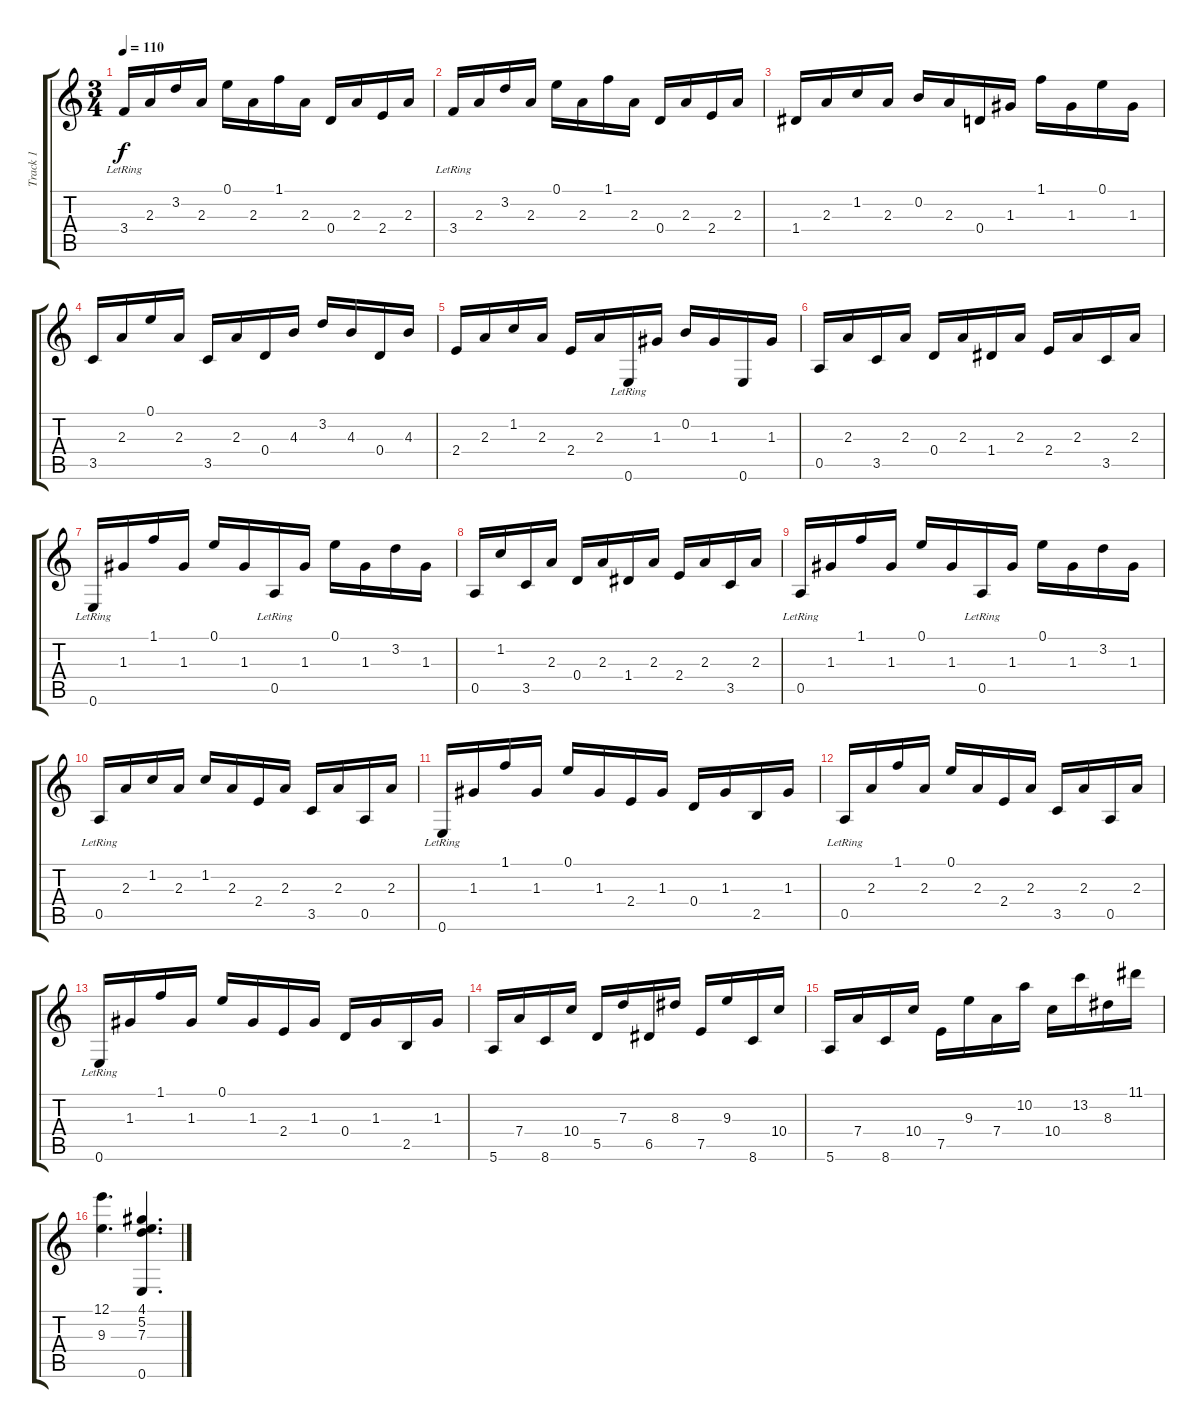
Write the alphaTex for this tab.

\track ("Track 1" "Track 1") {instrument acousticguitarsteel}
\staff {score tabs}
\tuning (E4 B3 G3 D3 A2 E2) {hide}
\ts (3 4)
\tempo 110
\clef g2
\ks c
3.4{lr}.16{dy f} 2.3.16 3.2.16 2.3.16 0.1.16 2.3.16 1.1.16 2.3.16 0.4.16 2.3.16 2.4.16 2.3.16 |
3.4{lr}.16 2.3.16 3.2.16 2.3.16 0.1.16 2.3.16 1.1.16 2.3.16 0.4.16 2.3.16 2.4.16 2.3.16 |
1.4.16 2.3.16 1.2.16 2.3.16 0.2.16 2.3.16 0.4.16 1.3.16 1.1.16 1.3.16 0.1.16 1.3.16 |
3.5.16 2.3.16 0.1.16 2.3.16 3.5.16 2.3.16 0.4.16 4.3.16 3.2.16 4.3.16 0.4.16 4.3.16 |
2.4.16 2.3.16 1.2.16 2.3.16 2.4.16 2.3.16 0.6{lr}.16 1.3.16 0.2.16 1.3.16 0.6.16 1.3.16 |
0.5.16 2.3.16 3.5.16 2.3.16 0.4.16 2.3.16 1.4.16 2.3.16 2.4.16 2.3.16 3.5.16 2.3.16 |
0.6{lr}.16 1.3.16 1.1.16 1.3.16 0.1.16 1.3.16 0.5{lr}.16 1.3.16 0.1.16 1.3.16 3.2.16 1.3.16 |
0.5.16 1.2.16 3.5.16 2.3.16 0.4.16 2.3.16 1.4.16 2.3.16 2.4.16 2.3.16 3.5.16 2.3.16 |
0.5{lr}.16 1.3.16 1.1.16 1.3.16 0.1.16 1.3.16 0.5{lr}.16 1.3.16 0.1.16 1.3.16 3.2.16 1.3.16 |
0.5{lr}.16 2.3.16 1.2.16 2.3.16 1.2.16 2.3.16 2.4.16 2.3.16 3.5.16 2.3.16 0.5.16 2.3.16 |
0.6{lr}.16 1.3.16 1.1.16 1.3.16 0.1.16 1.3.16 2.4.16 1.3.16 0.4.16 1.3.16 2.5.16 1.3.16 |
0.5{lr}.16 2.3.16 1.1.16 2.3.16 0.1.16 2.3.16 2.4.16 2.3.16 3.5.16 2.3.16 0.5.16 2.3.16 |
0.6{lr}.16 1.3.16 1.1.16 1.3.16 0.1.16 1.3.16 2.4.16 1.3.16 0.4.16 1.3.16 2.5.16 1.3.16 |
5.6.16 7.4.16 8.6.16 10.4.16 5.5.16 7.3.16 6.5.16 8.3.16 7.5.16 9.3.16 8.6.16 10.4.16 |
5.6.16 7.4.16 8.6.16 10.4.16 7.5.16 9.3.16 7.4.16 10.2.16 10.4.16 13.2.16 8.3.16 11.1.16 |
(12.1 9.3).4{d} (4.1 5.2 7.3 0.6).4{d}
